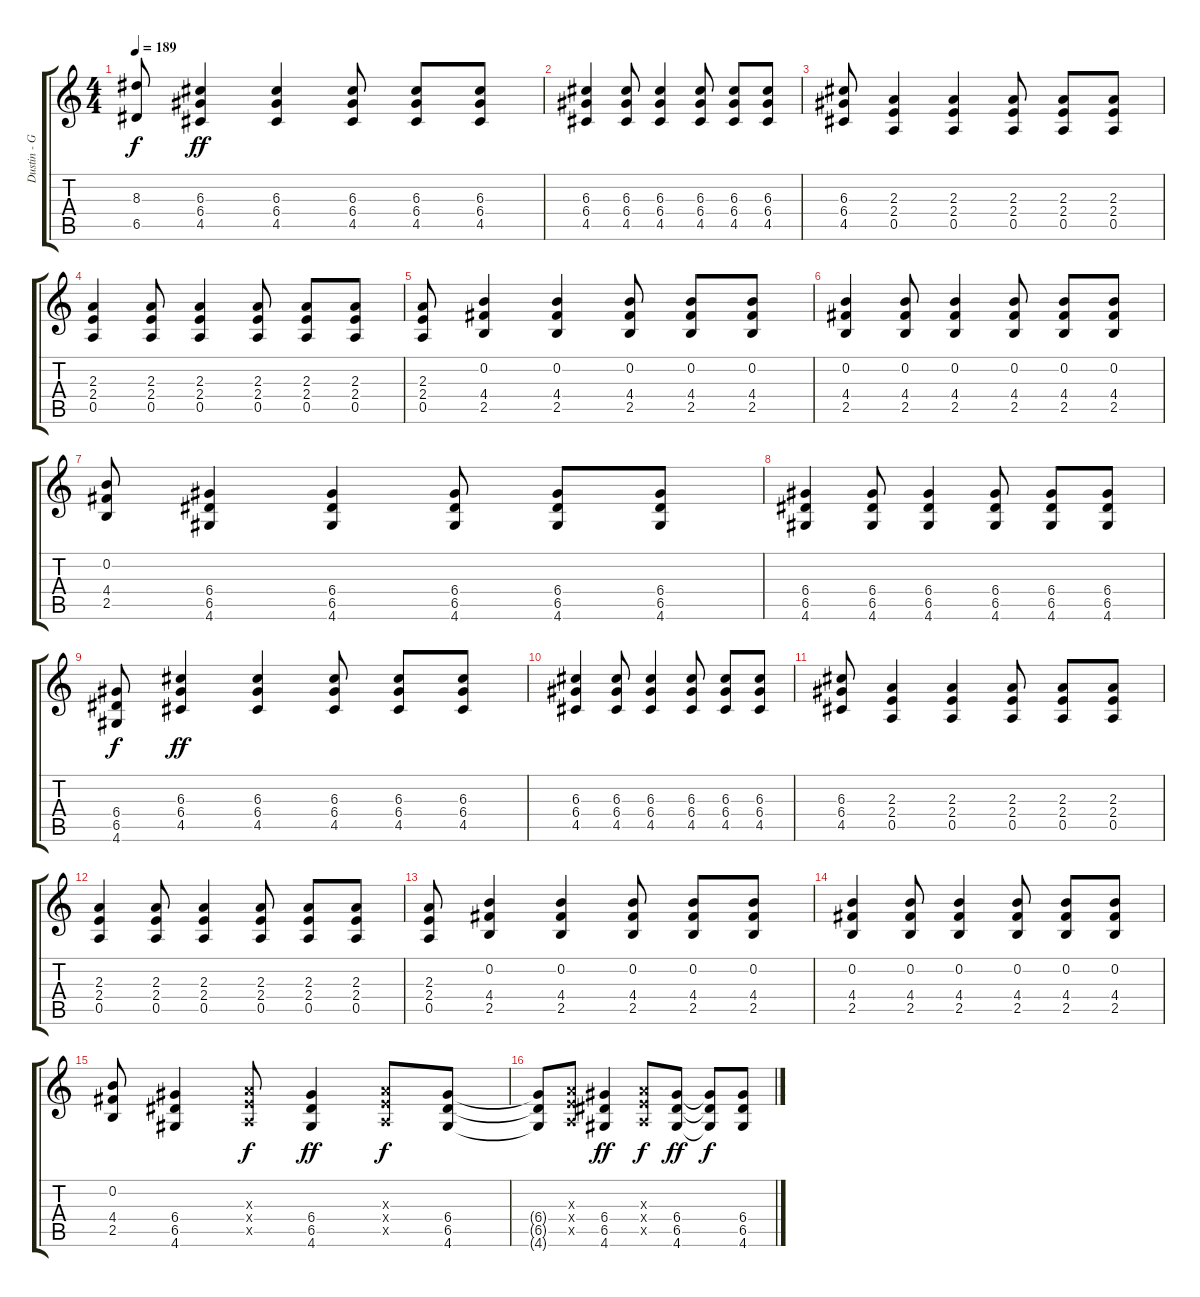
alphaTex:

\track ("Dustin - Guitar" "Dustin - G") {instrument distortionguitar}
\staff {score tabs}
\tuning (E4 B3 G3 D3 A2 E2) {hide}
\ts (4 4)
\tempo 189
\clef g2
\ks c
(8.3{t} 6.5{t}).8{dy f} (6.3 6.4 4.5).4{dy ff volume 13} (6.3 6.4 4.5).4 (6.3 6.4 4.5).8 (6.3 6.4 4.5).8 (6.3 6.4 4.5).8 |
(6.3 6.4 4.5).4 (6.3 6.4 4.5).8 (6.3 6.4 4.5).4 (6.3 6.4 4.5).8 (6.3 6.4 4.5).8 (6.3 6.4 4.5).8 |
(6.3 6.4 4.5).8 (2.3 2.4 0.5).4 (2.3 2.4 0.5).4 (2.3 2.4 0.5).8 (2.3 2.4 0.5).8 (2.3 2.4 0.5).8 |
(2.3 2.4 0.5).4 (2.3 2.4 0.5).8 (2.3 2.4 0.5).4 (2.3 2.4 0.5).8 (2.3 2.4 0.5).8 (2.3 2.4 0.5).8 |
(2.3 2.4 0.5).8 (0.2 4.4 2.5).4 (0.2 4.4 2.5).4 (0.2 4.4 2.5).8 (0.2 4.4 2.5).8 (0.2 4.4 2.5).8 |
(0.2 4.4 2.5).4 (0.2 4.4 2.5).8 (0.2 4.4 2.5).4 (0.2 4.4 2.5).8 (0.2 4.4 2.5).8 (0.2 4.4 2.5).8 |
(0.2 4.4 2.5).8 (6.4 6.5 4.6).4 (6.4 6.5 4.6).4 (6.4 6.5 4.6).8 (6.4 6.5 4.6).8 (6.4 6.5 4.6).8 |
(6.4 6.5 4.6).4 (6.4 6.5 4.6).8 (6.4 6.5 4.6).4 (6.4 6.5 4.6).8 (6.4 6.5 4.6).8 (6.4 6.5 4.6).8 |
(6.4 6.5 4.6).8{dy f} (6.3 6.4 4.5).4{dy ff} (6.3 6.4 4.5).4 (6.3 6.4 4.5).8 (6.3 6.4 4.5).8 (6.3 6.4 4.5).8 |
(6.3 6.4 4.5).4 (6.3 6.4 4.5).8 (6.3 6.4 4.5).4 (6.3 6.4 4.5).8 (6.3 6.4 4.5).8 (6.3 6.4 4.5).8 |
(6.3 6.4 4.5).8 (2.3 2.4 0.5).4 (2.3 2.4 0.5).4 (2.3 2.4 0.5).8 (2.3 2.4 0.5).8 (2.3 2.4 0.5).8 |
(2.3 2.4 0.5).4 (2.3 2.4 0.5).8 (2.3 2.4 0.5).4 (2.3 2.4 0.5).8 (2.3 2.4 0.5).8 (2.3 2.4 0.5).8 |
(2.3 2.4 0.5).8 (0.2 4.4 2.5).4 (0.2 4.4 2.5).4 (0.2 4.4 2.5).8 (0.2 4.4 2.5).8 (0.2 4.4 2.5).8 |
(0.2 4.4 2.5).4 (0.2 4.4 2.5).8 (0.2 4.4 2.5).4 (0.2 4.4 2.5).8 (0.2 4.4 2.5).8 (0.2 4.4 2.5).8 |
(0.2 4.4 2.5).8 (6.4 6.5 4.6).4 (2.3{x} 2.4{x} 0.5{x}).8{dy f} (6.4 6.5 4.6).4{dy ff} (2.3{x} 2.4{x} 0.5{x}).8{dy f} (6.4 6.5 4.6).8 |
(6.4{t} 6.5{t} 4.6{t}).8 (2.3{x} 2.4{x} 0.5{x}).8 (6.4 6.5 4.6).4{dy ff} (2.3{x} 2.4{x} 0.5{x}).8{dy f} (6.4 6.5 4.6).8{dy ff} (6.4{t} 6.5{t} 4.6{t}).8{dy f} (6.4 6.5 4.6).8
